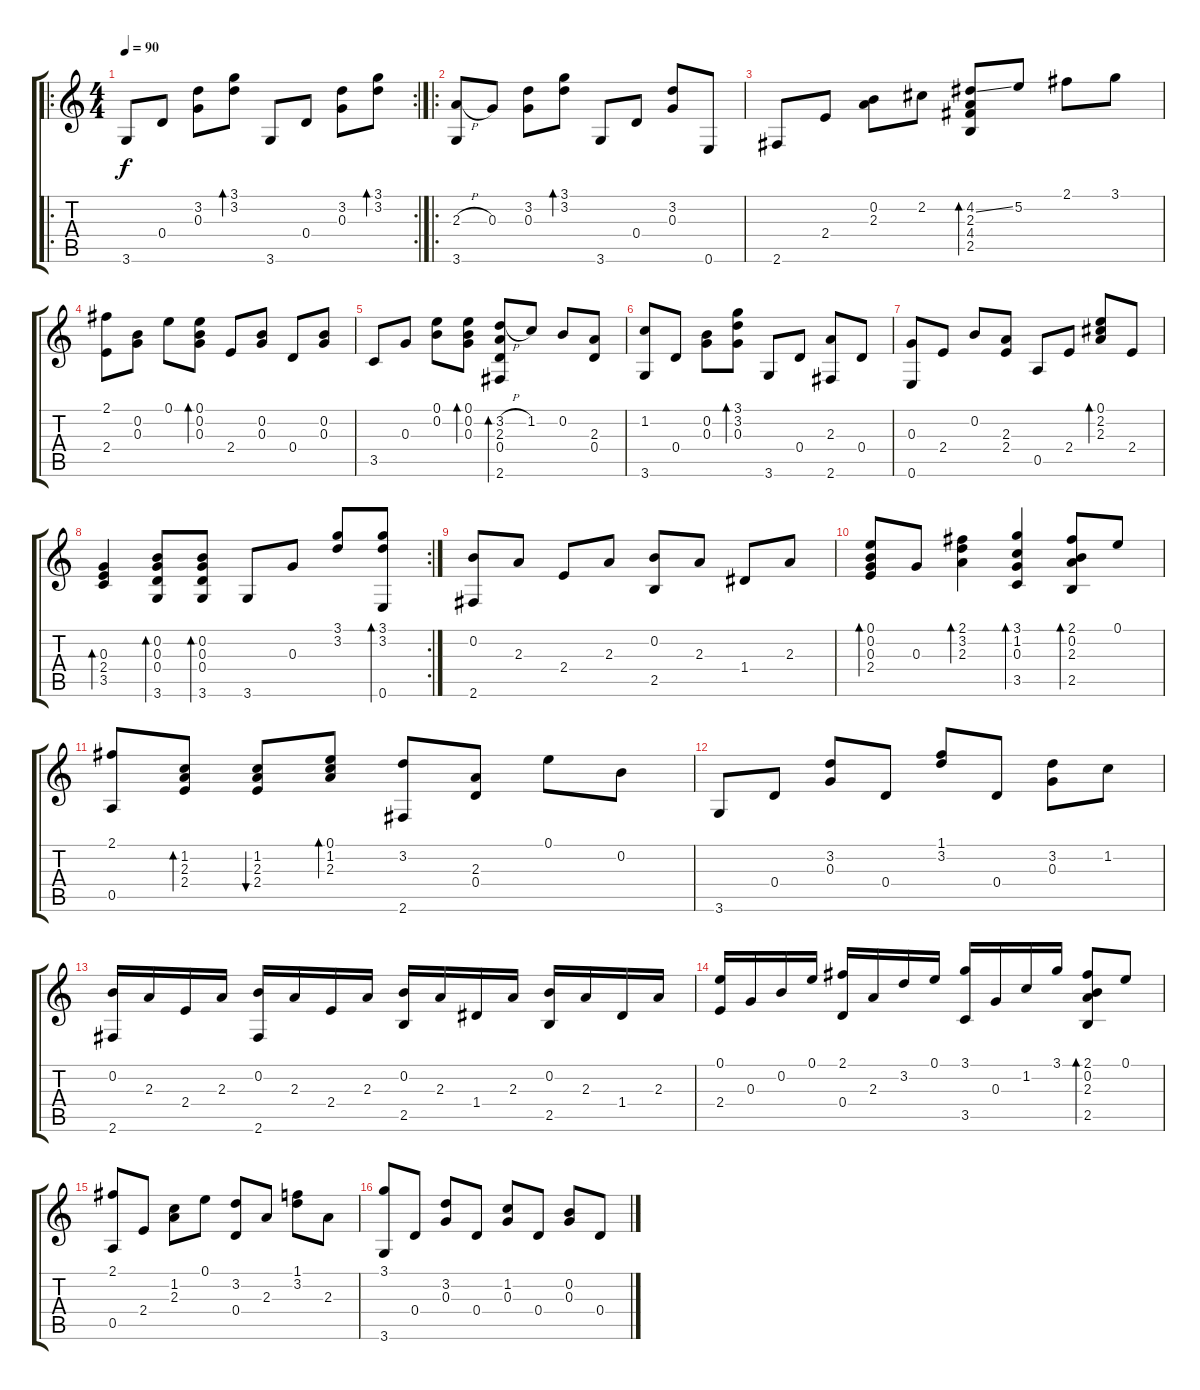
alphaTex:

\track "" {instrument acousticguitarsteel}
\staff {score tabs}
\tuning (E4 B3 G3 D3 A2 E2) {hide}
\ro
\rc 2
\ts (4 4)
\tempo 90
\clef g2
\ks c
3.6.8{dy f instrument acousticguitarsteel} 0.4.8 (3.2 0.3).8 (3.1 3.2).8{bd 120} 3.6.8 0.4.8 (3.2 0.3).8 (3.1 3.2).8{bd 120} |
\ro
(2.3{h} 3.6).8 0.3.8 (3.2 0.3).8 (3.1 3.2).8{bd 120} 3.6.8 0.4.8 (3.2 0.3).8 0.6.8 |
2.6.8 2.4.8 (0.2 2.3).8 2.2.8 (4.2{ss} 2.3 4.4 2.5).8{bd 120} 5.2.8 2.1.8 3.1.8 |
(2.1 2.4).8 (0.2 0.3).8 0.1.8 (0.1 0.2 0.3).8{bd 120} 2.4.8 (0.2 0.3).8 0.4.8 (0.2 0.3).8 |
3.5.8 0.3.8 (0.1 0.2).8 (0.1 0.2 0.3).8{bd 120} (3.2{h} 2.3 0.4 2.6).8{bd 120} 1.2.8 0.2.8 (2.3 0.4).8 |
(1.2 3.6).8 0.4.8 (0.2 0.3).8 (3.1 3.2 0.3).8{bd 120} 3.6.8 0.4.8 (2.3 2.6).8 0.4.8 |
(0.3 0.6).8 2.4.8 0.2.8 (2.3 2.4).8 0.5.8 2.4.8 (0.1 2.2 2.3).8{bd 120} 2.4.8 |
\rc 2
(0.3 2.4 3.5).4{bd 120} (0.2 0.3 0.4 3.6).8{bd 120} (0.2 0.3 0.4 3.6).8{bd 120} 3.6.8 0.3.8 (3.1 3.2).8 (3.1 3.2 0.6).8{bd 120} |
(0.2 2.6).8 2.3.8 2.4.8 2.3.8 (0.2 2.5).8 2.3.8 1.4.8 2.3.8 |
(0.1 0.2 0.3 2.4).8{bd 120} 0.3.8 (2.1 3.2 2.3).4{bd 120} (3.1 1.2 0.3 3.5).4{bd 120} (2.1 0.2 2.3 2.5).8{bd 120} 0.1.8 |
(2.1 0.5).8 (1.2 2.3 2.4).8{bd 120} (1.2 2.3 2.4).8{bu 120} (0.1 1.2 2.3).8{bd 120} (3.2 2.6).8 (2.3 0.4).8 0.1.8 0.2.8 |
3.6.8 0.4.8 (3.2 0.3).8 0.4.8 (1.1 3.2).8 0.4.8 (3.2 0.3).8 1.2.8 |
(0.2 2.6).16 2.3.16 2.4.16 2.3.16 (0.2 2.6).16 2.3.16 2.4.16 2.3.16 (0.2 2.5).16 2.3.16 1.4.16 2.3.16 (0.2 2.5).16 2.3.16 1.4.16 2.3.16 |
(0.1 2.4).16 0.3.16 0.2.16 0.1.16 (2.1 0.4).16 2.3.16 3.2.16 0.1.16 (3.1 3.5).16 0.3.16 1.2.16 3.1.16 (2.1 0.2 2.3 2.5).8{bd 120} 0.1.8 |
(2.1 0.5).8 2.4.8 (1.2 2.3).8 0.1.8 (3.2 0.4).8 2.3.8 (1.1 3.2).8 2.3.8 |
(3.1 3.6).8 0.4.8 (3.2 0.3).8 0.4.8 (1.2 0.3).8 0.4.8 (0.2 0.3).8 0.4.8
